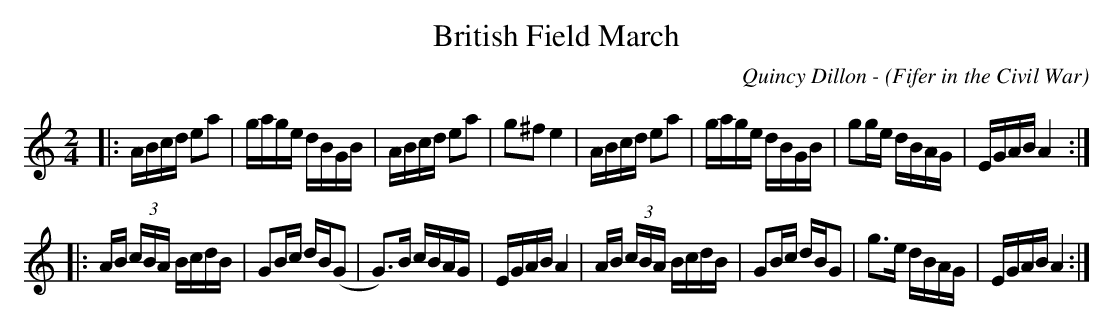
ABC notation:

X:1
T:British Field March
M:2/4
L:1/16
O:Quincy Dillon - (Fifer in the Civil War)
K:Am
|: ABcd e2a2 | gage dBGB | ABcd e2a2 | g2^f2 e4 \
|  ABcd e2a2 | gage dBGB | g2ge dBAG | EGAB  A4 :|
|: AB (3cBA BcdB | G2Bc dB(G2 | G3)B cBAG | EGAB A4 \
|  AB (3cBA BcdB | G2Bc dBG2  | g3e  dBAG | EGAB A4 :|
